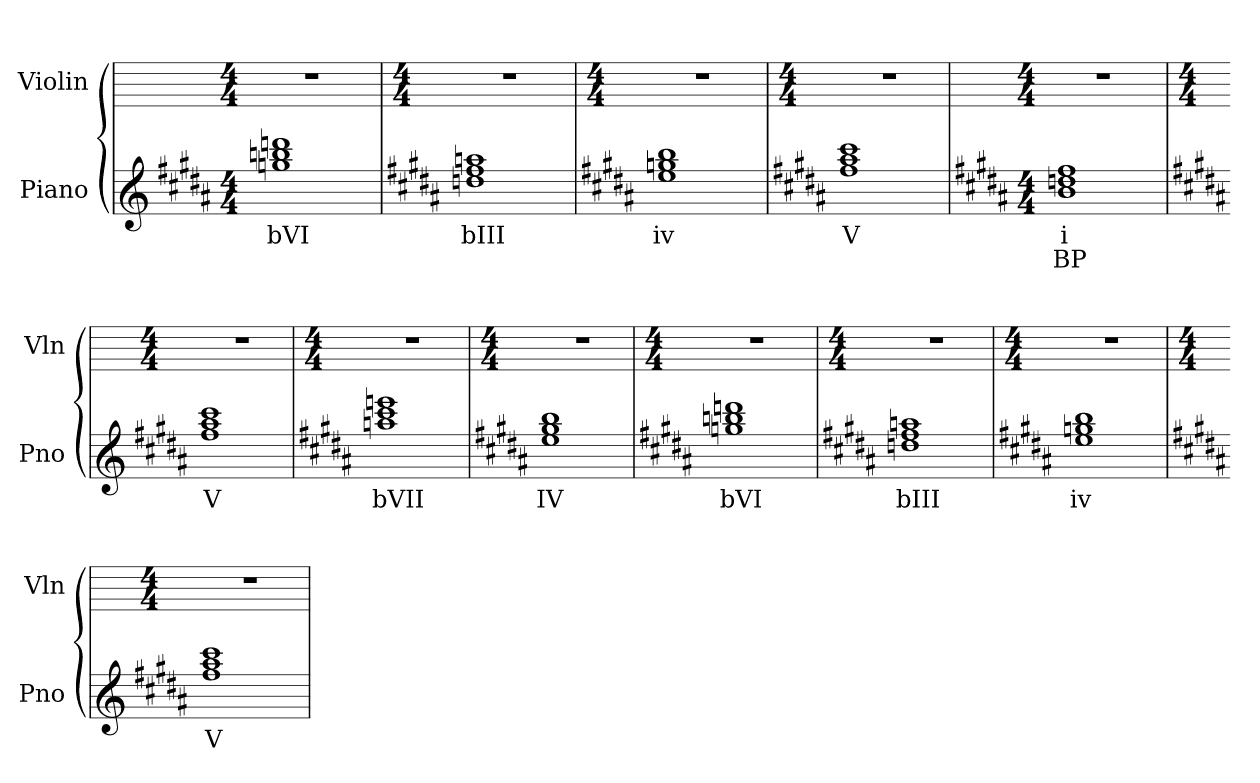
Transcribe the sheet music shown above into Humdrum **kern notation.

**kern	**text	**text	**kern
*part2	*part2	*part2	*part1
*staff2	*staff2	*staff2	*staff1
*I"Piano	*	*	*I"Violin
*I'Pno	*	*	*I'Vln
*k[f#c#g#d#a#]	*	*	*
*B:	*	*	*
*M4/4	*	*	*M4/4
=	=	=	=
1ggn 1bbn 1dddn	bVI	.	1r
=	=	=	=
*k[f#c#g#d#a#]	*	*	*
*B:	*	*	*
*	*	*	*M4/4
1ddn 1ff# 1aan	bIII	.	1r
=	=	=	=
*k[f#c#g#d#a#]	*	*	*
*B:	*	*	*
*	*	*	*M4/4
1ee 1ggn 1bb	iv	.	1r
=	=	=	=
*k[f#c#g#d#a#]	*	*	*
*B:	*	*	*
*	*	*	*M4/4
1ff# 1aa# 1ccc#	V	.	1r
=	=	=	=
*k[f#c#g#d#a#]	*	*	*
*B:	*	*	*
*M4/4	*	*	*M4/4
1b 1ddn 1ff#	i	BP	1r
=	=	=	=
*k[f#c#g#d#a#]	*	*	*
*B:	*	*	*
*	*	*	*M4/4
1ff# 1aa# 1ccc#	V	.	1r
=	=	=	=
*k[f#c#g#d#a#]	*	*	*
*B:	*	*	*
*	*	*	*M4/4
1aan 1ccc# 1eeen	bVII	.	1r
=	=	=	=
*k[f#c#g#d#a#]	*	*	*
*B:	*	*	*
*	*	*	*M4/4
1ee 1gg# 1bb	IV	.	1r
=	=	=	=
*k[f#c#g#d#a#]	*	*	*
*B:	*	*	*
*	*	*	*M4/4
1ggn 1bbn 1dddn	bVI	.	1r
=	=	=	=
*k[f#c#g#d#a#]	*	*	*
*B:	*	*	*
*	*	*	*M4/4
1ddn 1ff# 1aan	bIII	.	1r
=	=	=	=
*k[f#c#g#d#a#]	*	*	*
*B:	*	*	*
*	*	*	*M4/4
1ee 1ggn 1bb	iv	.	1r
=	=	=	=
*k[f#c#g#d#a#]	*	*	*
*B:	*	*	*
*	*	*	*M4/4
1ff# 1aa# 1ccc#	V	.	1r
=	=	=	=
*-	*-	*-	*-
